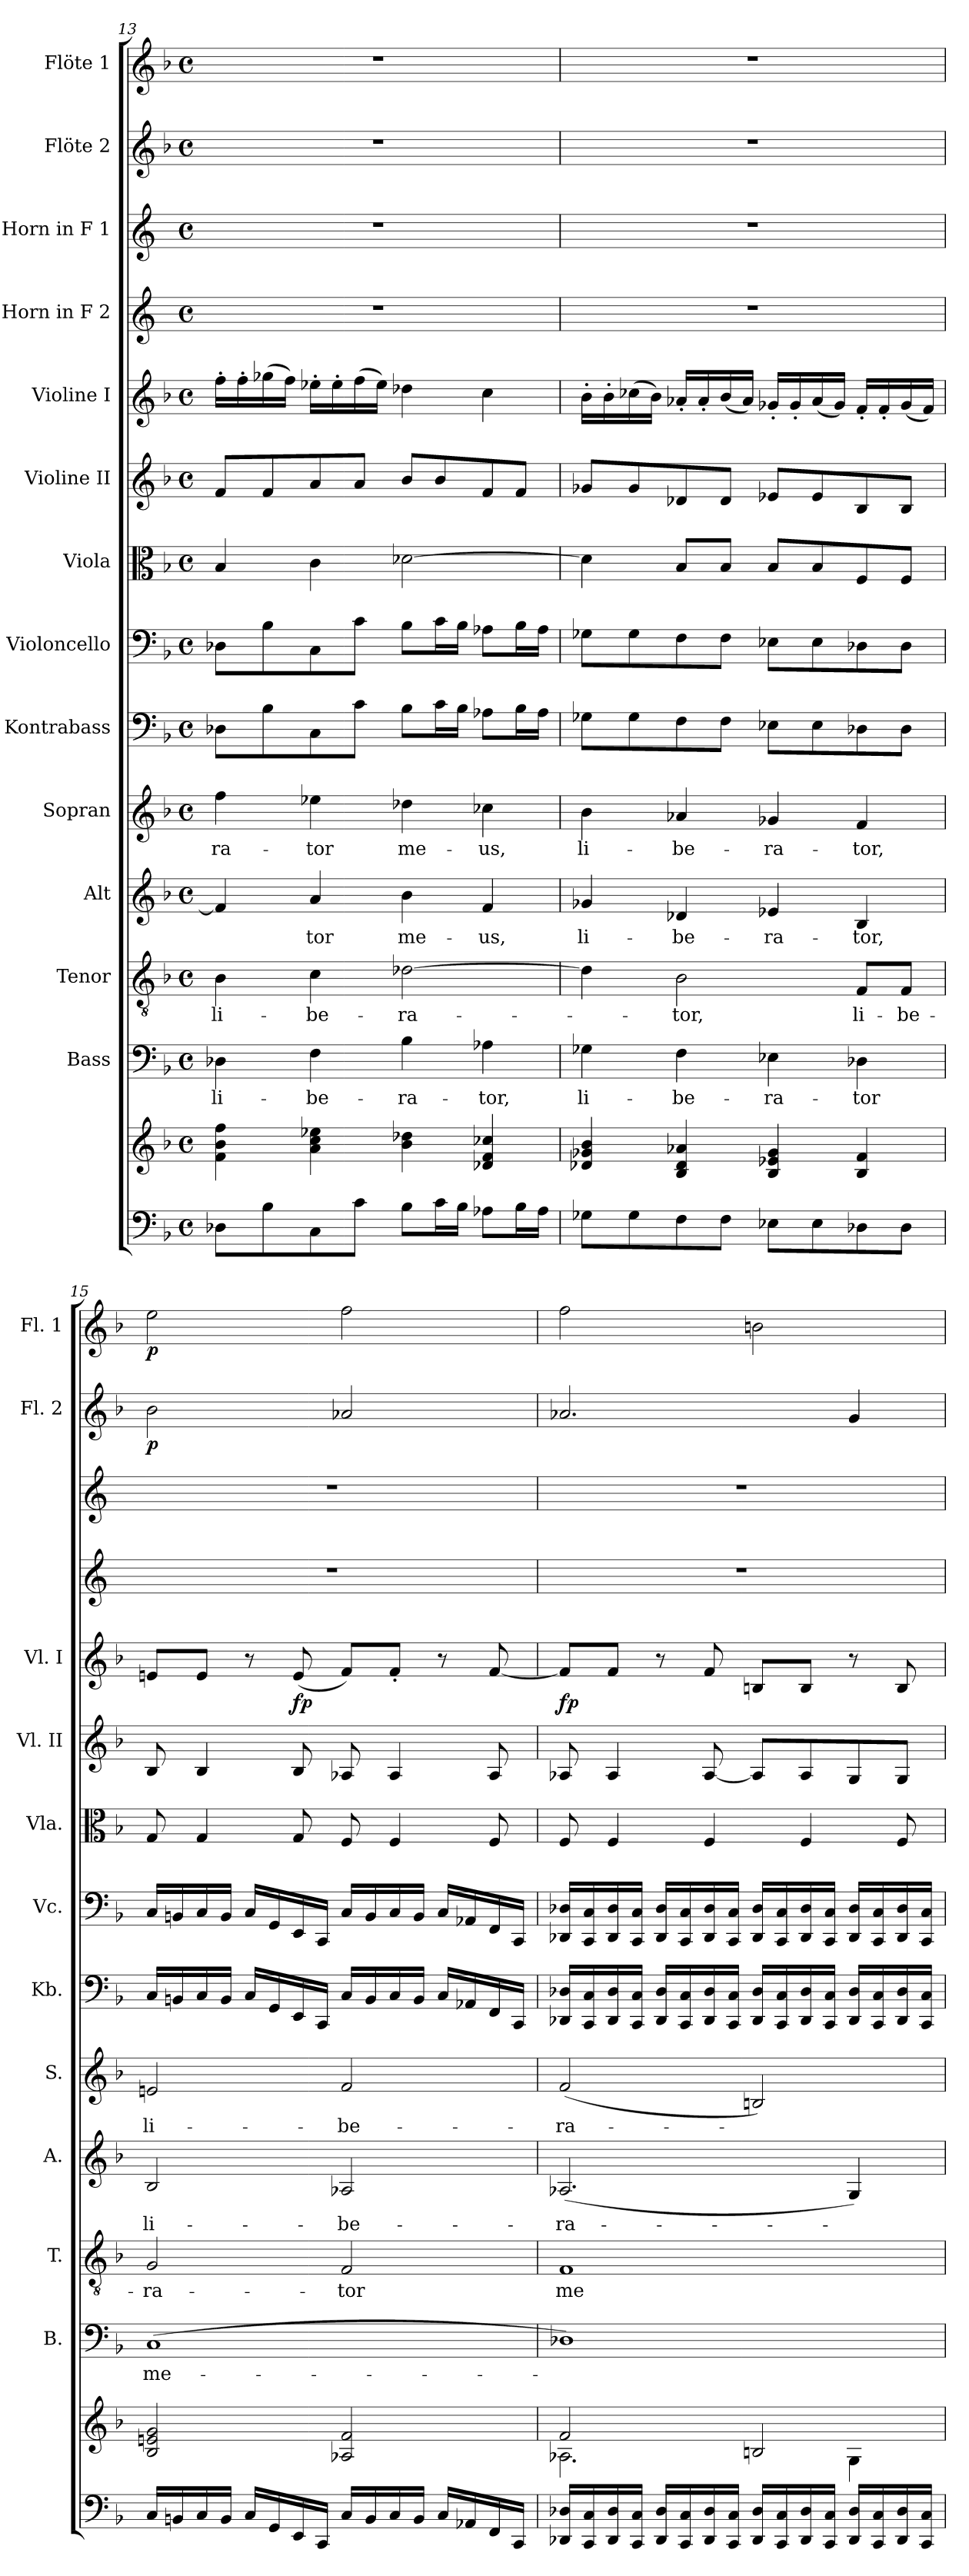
**kern	**kern	**kern	**text	**kern	**text	**kern	**text	**kern	**text	**kern	**kern	**kern	**kern	**kern	**dynam	**kern	**kern	**kern	**dynam	**kern	**dynam
*part14	*part14	*part13	*part13	*part12	*part12	*part11	*part11	*part10	*part10	*part9	*part8	*part7	*part6	*part5	*part5	*part4	*part3	*part2	*part2	*part1	*part1
*staff15	*staff14	*staff13	*staff13	*staff12	*staff12	*staff11	*staff11	*staff10	*staff10	*staff9	*staff8	*staff7	*staff6	*staff5	*staff5	*staff4	*staff3	*staff2	*staff2	*staff1	*staff1
*	*	*I"Bass	*	*I"Tenor	*	*I"Alt	*	*I"Sopran	*	*I"Kontrabass	*I"Violoncello	*I"Viola	*I"Violine II	*I"Violine I	*	*I"Horn in F 2	*I"Horn in F 1	*I"Flöte 2	*	*I"Flöte 1	*
*	*	*I'B.	*	*I'T.	*	*I'A.	*	*I'S.	*	*I'Kb.	*I'Vc.	*I'Vla.	*I'Vl. II	*I'Vl. I	*	*	*	*I'Fl. 2	*	*I'Fl. 1	*
!!LO:PB:g=z
*clefF4	*clefG2	*clefF4	*	*clefGv2	*	*clefG2	*	*clefG2	*	*clefF4	*clefF4	*clefC3	*clefG2	*clefG2	*	*clefG2	*clefG2	*clefG2	*	*clefG2	*
*	*	*	*	*	*	*	*	*	*	*ITrd7c12	*	*	*	*	*	*ITrd4c7	*ITrd4c7	*	*	*	*
*k[b-]	*k[b-]	*k[b-]	*	*k[b-]	*	*k[b-]	*	*k[b-]	*	*k[b-]	*k[b-]	*k[b-]	*k[b-]	*k[b-]	*	*k[b-]	*k[b-]	*k[b-]	*	*k[b-]	*
*F:	*F:	*F:	*	*F:	*	*F:	*	*F:	*	*F:	*F:	*F:	*F:	*F:	*	*F:	*F:	*F:	*	*F:	*
*M4/4	*M4/4	*M4/4	*	*M4/4	*	*M4/4	*	*M4/4	*	*M4/4	*M4/4	*M4/4	*M4/4	*M4/4	*	*M4/4	*M4/4	*M4/4	*	*M4/4	*
*met(c)	*met(c)	*met(c)	*	*met(c)	*	*met(c)	*	*met(c)	*	*met(c)	*met(c)	*met(c)	*met(c)	*met(c)	*	*met(c)	*met(c)	*met(c)	*	*met(c)	*
=13	=13	=13	=13	=13	=13	=13	=13	=13	=13	=13	=13	=13	=13	=13	=13	=13	=13	=13	=13	=13	=13
!	!	!	!LO:LY:b	!	!LO:LY:b	!	!	!	!LO:LY:b	!	!	!	!	!	!	!	!	!	!	!	!
8D-X\L	4f\ 4b-\ 4ff\	4D-X\	li-	4B-\	li-	4f/]	.	4ff\	-ra-	8DD-X\L	8D-X\L	4B-/	8f/L	16ff'>\LL	.	1r	1r	1r	.	1r	.
.	.	.	.	.	.	.	.	.	.	.	.	.	.	16ff'>\	.	.	.	.	.	.	.
8B-\	.	.	.	.	.	.	.	.	.	8BB-\	8B-\	.	8f/	(>16gg-X\	.	.	.	.	.	.	.
.	.	.	.	.	.	.	.	.	.	.	.	.	.	16ff\JJ)	.	.	.	.	.	.	.
!	!	!	!LO:LY:b	!	!LO:LY:b	!	!LO:LY:b	!	!LO:LY:b	!	!	!	!	!	!	!	!	!	!	!	!
8C\	4a\ 4cc\ 4ee-X\	4F\	-be-	4c\	-be-	4a/	-tor	4ee-X\	-tor	8CC\	8C\	4c\	8a/	16ee-X'>\LL	.	.	.	.	.	.	.
.	.	.	.	.	.	.	.	.	.	.	.	.	.	16ee-'>\	.	.	.	.	.	.	.
8c\J	.	.	.	.	.	.	.	.	.	8C\J	8c\J	.	8a/J	(>16ff\	.	.	.	.	.	.	.
.	.	.	.	.	.	.	.	.	.	.	.	.	.	16ee-\JJ)	.	.	.	.	.	.	.
!	!	!	!LO:LY:b	!	!LO:LY:b	!	!LO:LY:b	!	!LO:LY:b	!	!	!	!	!	!	!	!	!	!	!	!
8B-\L	4b-\ 4dd-X\	4B-\	-ra-	[2d-X\	-ra-	4b-\	me-	4dd-X\	me-	8BB-\L	8B-\L	[2d-X\	8b-/L	4dd-X\	.	.	.	.	.	.	.
16c\L	.	.	.	.	.	.	.	.	.	16C\L	16c\L	.	8b-/	.	.	.	.	.	.	.	.
16B-\JJ	.	.	.	.	.	.	.	.	.	16BB-\JJ	16B-\JJ	.	.	.	.	.	.	.	.	.	.
!	!	!	!LO:LY:b	!	!	!	!LO:LY:b	!	!LO:LY:b	!	!	!	!	!	!	!	!	!	!	!	!
8A-X\L	4d-X/ 4f/ 4cc-X/	4A-X\	-tor,	.	.	4f/	-us,	4cc-X\	-us,	8AA-X\L	8A-X\L	.	8f/	4cc\	.	.	.	.	.	.	.
16B-\L	.	.	.	.	.	.	.	.	.	16BB-\L	16B-\L	.	8f/J	.	.	.	.	.	.	.	.
16A-\JJ	.	.	.	.	.	.	.	.	.	16AA-\JJ	16A-\JJ	.	.	.	.	.	.	.	.	.	.
=14	=14	=14	=14	=14	=14	=14	=14	=14	=14	=14	=14	=14	=14	=14	=14	=14	=14	=14	=14	=14	=14
!	!	!	!LO:LY:b	!	!	!	!LO:LY:b	!	!LO:LY:b	!	!	!	!	!	!	!	!	!	!	!	!
8G-X\L	4d-X/ 4g-X/ 4b-/	4G-X\	li-	4d-\]	.	4g-X/	li-	4b-\	li-	8GG-X\L	8G-X\L	4d-\]	8g-X/L	16b-'>\LL	.	1r	1r	1r	.	1r	.
.	.	.	.	.	.	.	.	.	.	.	.	.	.	16b-'>\	.	.	.	.	.	.	.
8G-\	.	.	.	.	.	.	.	.	.	8GG-\	8G-\	.	8g-/	(>16cc-X\	.	.	.	.	.	.	.
.	.	.	.	.	.	.	.	.	.	.	.	.	.	16b-\JJ)	.	.	.	.	.	.	.
!	!	!	!LO:LY:b	!	!LO:LY:b	!	!LO:LY:b	!	!LO:LY:b	!	!	!	!	!	!	!	!	!	!	!	!
8F\	4B-/ 4d-/ 4a-X/	4F\	-be-	2B-\	-tor,	4d-X/	-be-	4a-X/	-be-	8FF\	8F\	8B-/L	8d-X/	16a-X'</LL	.	.	.	.	.	.	.
.	.	.	.	.	.	.	.	.	.	.	.	.	.	16a-'</	.	.	.	.	.	.	.
8F\J	.	.	.	.	.	.	.	.	.	8FF\J	8F\J	8B-/J	8d-/J	(<16b-/	.	.	.	.	.	.	.
.	.	.	.	.	.	.	.	.	.	.	.	.	.	16a-/JJ)	.	.	.	.	.	.	.
!	!	!	!LO:LY:b	!	!	!	!LO:LY:b	!	!LO:LY:b	!	!	!	!	!	!	!	!	!	!	!	!
8E-X\L	4B-/ 4e-X/ 4g-/	4E-X\	-ra-	.	.	4e-X/	-ra-	4g-X/	-ra-	8EE-X\L	8E-X\L	8B-/L	8e-X/L	16g-X'</LL	.	.	.	.	.	.	.
.	.	.	.	.	.	.	.	.	.	.	.	.	.	16g-'</	.	.	.	.	.	.	.
8E-\	.	.	.	.	.	.	.	.	.	8EE-\	8E-\	8B-/	8e-/	(<16a-/	.	.	.	.	.	.	.
.	.	.	.	.	.	.	.	.	.	.	.	.	.	16g-/JJ)	.	.	.	.	.	.	.
!	!	!	!LO:LY:b	!	!LO:LY:b	!	!LO:LY:b	!	!LO:LY:b	!	!	!	!	!	!	!	!	!	!	!	!
8D-X\	4B-/ 4f/	4D-X\	-tor	8F/L	li-	4B-/	-tor,	4f/	-tor,	8DD-X\	8D-X\	8F/	8B-/	16f'</LL	.	.	.	.	.	.	.
.	.	.	.	.	.	.	.	.	.	.	.	.	.	16f'</	.	.	.	.	.	.	.
!	!	!	!	!	!LO:LY:b	!	!	!	!	!	!	!	!	!	!	!	!	!	!	!	!
8D-\J	.	.	.	8F/J	-be-	.	.	.	.	8DD-\J	8D-\J	8F/J	8B-/J	(<16g-/	.	.	.	.	.	.	.
.	.	.	.	.	.	.	.	.	.	.	.	.	.	16f/JJ)	.	.	.	.	.	.	.
=15	=15	=15	=15	=15	=15	=15	=15	=15	=15	=15	=15	=15	=15	=15	=15	=15	=15	=15	=15	=15	=15
!	!	!	!LO:LY:b	!	!LO:LY:b	!	!LO:LY:b	!	!LO:LY:b	!	!	!	!	!	!	!	!	!	!LO:DY:b	!	!LO:DY:b
16C/LL	2B-/ 2en/ 2g/	(>1C	me-	2G/	-ra-	2B-/	li-	2en/	li-	16CC/LL	16C/LL	8G/	8B-/	8en/L	.	1r	1r	2b-\	p	2ee\	p
16BBn/	.	.	.	.	.	.	.	.	.	16BBBn/	16BBn/	.	.	.	.	.	.	.	.	.	.
16C/	.	.	.	.	.	.	.	.	.	16CC/	16C/	4G/	4B-/	8e/J	.	.	.	.	.	.	.
16BB/JJ	.	.	.	.	.	.	.	.	.	16BBB/JJ	16BB/JJ	.	.	.	.	.	.	.	.	.	.
16C/LL	.	.	.	.	.	.	.	.	.	16CC/LL	16C/LL	.	.	8r	.	.	.	.	.	.	.
16GG/	.	.	.	.	.	.	.	.	.	16GGG/	16GG/	.	.	.	.	.	.	.	.	.	.
!	!	!	!	!	!	!	!	!	!	!	!	!	!	!	!LO:DY:b	!	!	!	!	!	!
16EE/	.	.	.	.	.	.	.	.	.	16EEE/	16EE/	8G/	8B-/	(<8e/	fp	.	.	.	.	.	.
16CC/JJ	.	.	.	.	.	.	.	.	.	16CCC/JJ	16CC/JJ	.	.	.	.	.	.	.	.	.	.
!	!	!	!	!	!LO:LY:b	!	!LO:LY:b	!	!LO:LY:b	!	!	!	!	!	!	!	!	!	!	!	!
16C/LL	2A-X/ 2f/	.	.	2F/	-tor	2A-X/	-be-	2f/	-be-	16CC/LL	16C/LL	8F/	8A-X/	8f/L)	.	.	.	2a-X/	.	2ff\	.
16BB/	.	.	.	.	.	.	.	.	.	16BBB/	16BB/	.	.	.	.	.	.	.	.	.	.
16C/	.	.	.	.	.	.	.	.	.	16CC/	16C/	4F/	4A-/	8f'</J	.	.	.	.	.	.	.
16BB/JJ	.	.	.	.	.	.	.	.	.	16BBB/JJ	16BB/JJ	.	.	.	.	.	.	.	.	.	.
16C/LL	.	.	.	.	.	.	.	.	.	16CC/LL	16C/LL	.	.	8r	.	.	.	.	.	.	.
16AA-X/	.	.	.	.	.	.	.	.	.	16AAA-X/	16AA-X/	.	.	.	.	.	.	.	.	.	.
16FF/	.	.	.	.	.	.	.	.	.	16FFF/	16FF/	8F/	8A-/	[8f/	.	.	.	.	.	.	.
16CC/JJ	.	.	.	.	.	.	.	.	.	16CCC/JJ	16CC/JJ	.	.	.	.	.	.	.	.	.	.
=16	=16	=16	=16	=16	=16	=16	=16	=16	=16	=16	=16	=16	=16	=16	=16	=16	=16	=16	=16	=16	=16
*	*^	*	*	*	*	*	*	*	*	*	*	*	*	*	*	*	*	*	*	*	*
!	!	!	!	!	!	!LO:LY:b	!	!LO:LY:b	!	!LO:LY:b	!	!	!	!	!	!LO:DY:b	!	!	!	!	!	!
16DD-X/ 16D-X/LL	2f/	2.A-X\	1D-X)	.	1F	me-	(<2.A-X/	-ra-	(<2f/	-ra-	16DDD-X/ 16DD-X/LL	16DD-X/ 16D-X/LL	8F/	8A-X/	8f/L]	fp	1r	1r	2.a-X/	.	2ff\	.
16CC/ 16C/	.	.	.	.	.	.	.	.	.	.	16CCC/ 16CC/	16CC/ 16C/	.	.	.	.	.	.	.	.	.	.
16DD-/ 16D-/	.	.	.	.	.	.	.	.	.	.	16DDD-/ 16DD-/	16DD-/ 16D-/	4F/	4A-/	8f/J	.	.	.	.	.	.	.
16CC/ 16C/JJ	.	.	.	.	.	.	.	.	.	.	16CCC/ 16CC/JJ	16CC/ 16C/JJ	.	.	.	.	.	.	.	.	.	.
16DD-/ 16D-/LL	.	.	.	.	.	.	.	.	.	.	16DDD-/ 16DD-/LL	16DD-/ 16D-/LL	.	.	8r	.	.	.	.	.	.	.
16CC/ 16C/	.	.	.	.	.	.	.	.	.	.	16CCC/ 16CC/	16CC/ 16C/	.	.	.	.	.	.	.	.	.	.
16DD-/ 16D-/	.	.	.	.	.	.	.	.	.	.	16DDD-/ 16DD-/	16DD-/ 16D-/	4F/	[8A-/	8f/	.	.	.	.	.	.	.
16CC/ 16C/JJ	.	.	.	.	.	.	.	.	.	.	16CCC/ 16CC/JJ	16CC/ 16C/JJ	.	.	.	.	.	.	.	.	.	.
16DD-/ 16D-/LL	2Bn/	.	.	.	.	.	.	.	2Bn/)	.	16DDD-/ 16DD-/LL	16DD-/ 16D-/LL	.	8A-/L]	8Bn/L	.	.	.	.	.	2bn\	.
16CC/ 16C/	.	.	.	.	.	.	.	.	.	.	16CCC/ 16CC/	16CC/ 16C/	.	.	.	.	.	.	.	.	.	.
16DD-/ 16D-/	.	.	.	.	.	.	.	.	.	.	16DDD-/ 16DD-/	16DD-/ 16D-/	4F/	8A-/	8B/J	.	.	.	.	.	.	.
16CC/ 16C/JJ	.	.	.	.	.	.	.	.	.	.	16CCC/ 16CC/JJ	16CC/ 16C/JJ	.	.	.	.	.	.	.	.	.	.
16DD-/ 16D-/LL	.	4G\	.	.	.	.	4G/)	.	.	.	16DDD-/ 16DD-/LL	16DD-/ 16D-/LL	.	8G/	8r	.	.	.	4g/	.	.	.
16CC/ 16C/	.	.	.	.	.	.	.	.	.	.	16CCC/ 16CC/	16CC/ 16C/	.	.	.	.	.	.	.	.	.	.
16DD-/ 16D-/	.	.	.	.	.	.	.	.	.	.	16DDD-/ 16DD-/	16DD-/ 16D-/	8F/	8G/J	8B/	.	.	.	.	.	.	.
16CC/ 16C/JJ	.	.	.	.	.	.	.	.	.	.	16CCC/ 16CC/JJ	16CC/ 16C/JJ	.	.	.	.	.	.	.	.	.	.
*	*v	*v	*	*	*	*	*	*	*	*	*	*	*	*	*	*	*	*	*	*	*	*
=	=	=	=	=	=	=	=	=	=	=	=	=	=	=	=	=	=	=	=	=	=
*-	*-	*-	*-	*-	*-	*-	*-	*-	*-	*-	*-	*-	*-	*-	*-	*-	*-	*-	*-	*-	*-
